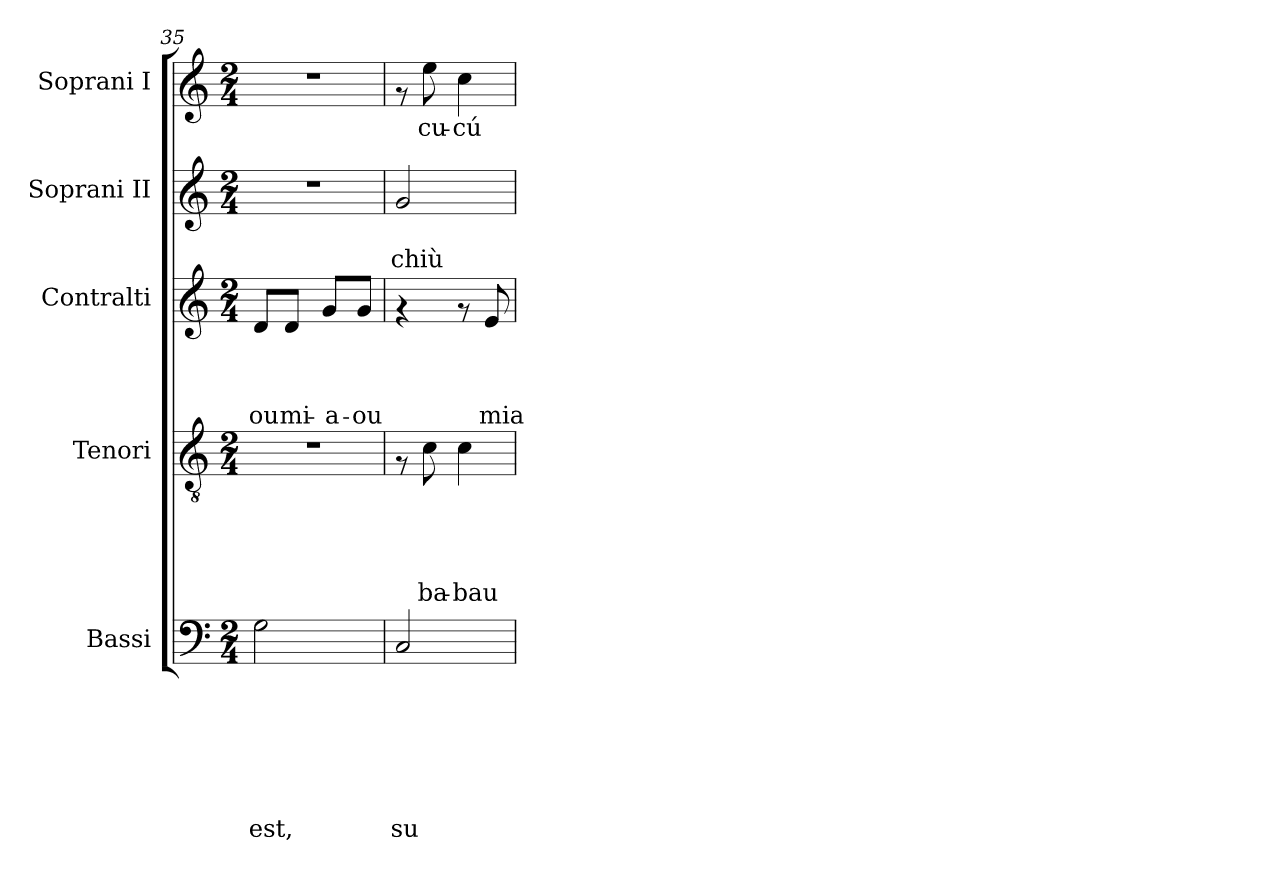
**kern	**text	**text	**text	**text	**text	**text	**text	**kern	**text	**text	**text	**text	**text	**kern	**text	**text	**text	**text	**kern	**text	**text	**kern	**text
*part5	*part5	*part5	*part5	*part5	*part5	*part5	*part5	*part4	*part4	*part4	*part4	*part4	*part4	*part3	*part3	*part3	*part3	*part3	*part2	*part2	*part2	*part1	*part1
*staff5	*staff5	*staff5	*staff5	*staff5	*staff5	*staff5	*staff5	*staff4	*staff4	*staff4	*staff4	*staff4	*staff4	*staff3	*staff3	*staff3	*staff3	*staff3	*staff2	*staff2	*staff2	*staff1	*staff1
*I"Bassi	*	*	*	*	*	*	*	*I"Tenori	*	*	*	*	*	*I"Contralti	*	*	*	*	*I"Soprani II	*	*	*I"Soprani I	*
*clefF4	*	*	*	*	*	*	*	*clefGv2	*	*	*	*	*	*clefG2	*	*	*	*	*clefG2	*	*	*clefG2	*
*k[]	*	*	*	*	*	*	*	*k[]	*	*	*	*	*	*k[]	*	*	*	*	*k[]	*	*	*k[]	*
*C:	*	*	*	*	*	*	*	*C:	*	*	*	*	*	*C:	*	*	*	*	*C:	*	*	*C:	*
*M2/4	*	*	*	*	*	*	*	*M2/4	*	*	*	*	*	*M2/4	*	*	*	*	*M2/4	*	*	*M2/4	*
=35	=35	=35	=35	=35	=35	=35	=35	=35	=35	=35	=35	=35	=35	=35	=35	=35	=35	=35	=35	=35	=35	=35	=35
!	!	!	!	!	!	!	!LO:LY:b	!	!	!	!	!	!	!	!	!	!	!LO:LY:b	!	!	!	!	!
2G\	.	.	.	.	.	.	est,	2r	.	.	.	.	.	8d/L	.	.	.	-ou	2r	.	.	2r	.
!	!	!	!	!	!	!	!	!	!	!	!	!	!	!	!	!	!	!LO:LY:b	!	!	!	!	!
.	.	.	.	.	.	.	.	.	.	.	.	.	.	8d/J	.	.	.	mi-	.	.	.	.	.
!	!	!	!	!	!	!	!	!	!	!	!	!	!	!	!	!	!	!LO:LY:b	!	!	!	!	!
.	.	.	.	.	.	.	.	.	.	.	.	.	.	8g/L	.	.	.	-a-	.	.	.	.	.
!	!	!	!	!	!	!	!	!	!	!	!	!	!	!	!	!	!	!LO:LY:b	!	!	!	!	!
.	.	.	.	.	.	.	.	.	.	.	.	.	.	8g/J	.	.	.	-ou	.	.	.	.	.
=36	=36	=36	=36	=36	=36	=36	=36	=36	=36	=36	=36	=36	=36	=36	=36	=36	=36	=36	=36	=36	=36	=36	=36
!	!	!	!	!	!	!	!LO:LY:b	!	!	!	!	!	!	!	!	!	!	!	!	!	!LO:LY:b	!	!
2C/	.	.	.	.	.	.	su-	8rF	.	.	.	.	.	4rf	.	.	.	.	2g/	.	chiù	8rf	.
!	!	!	!	!	!	!	!	!	!	!	!	!	!LO:LY:b	!	!	!	!	!	!	!	!	!	!LO:LY:b
.	.	.	.	.	.	.	.	8c\	.	.	.	.	ba-	.	.	.	.	.	.	.	.	8ee\	cu-
!	!	!	!	!	!	!	!	!	!	!	!	!	!LO:LY:b	!	!	!	!	!	!	!	!	!	!LO:LY:b
.	.	.	.	.	.	.	.	4c\	.	.	.	.	-bau	8rf	.	.	.	.	.	.	.	4cc\	-cú
!	!	!	!	!	!	!	!	!	!	!	!	!	!	!	!	!	!	!LO:LY:b	!	!	!	!	!
.	.	.	.	.	.	.	.	.	.	.	.	.	.	8e/	.	.	.	mia-	.	.	.	.	.
=	=	=	=	=	=	=	=	=	=	=	=	=	=	=	=	=	=	=	=	=	=	=	=
*-	*-	*-	*-	*-	*-	*-	*-	*-	*-	*-	*-	*-	*-	*-	*-	*-	*-	*-	*-	*-	*-	*-	*-
